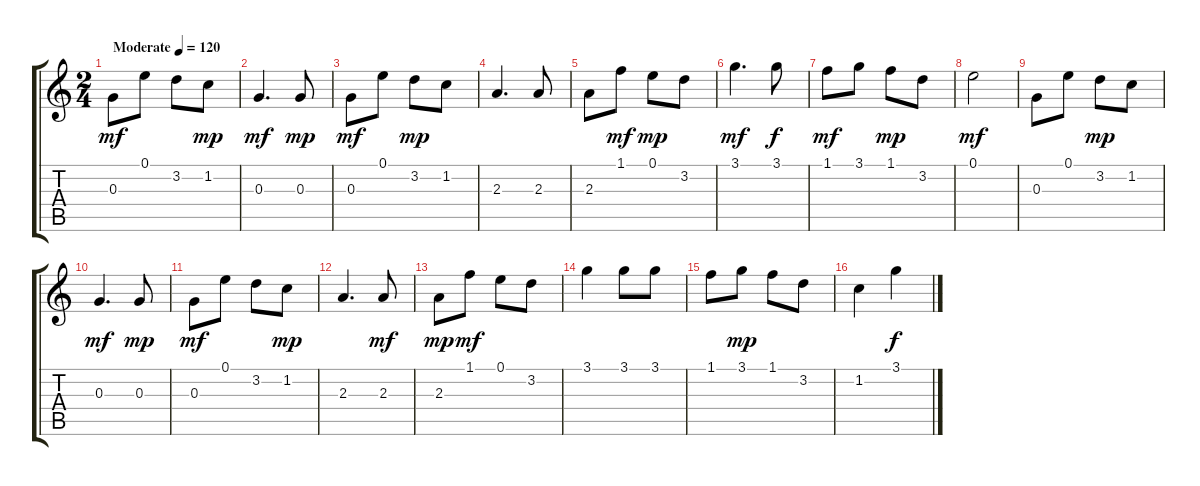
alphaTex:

\track "" {instrument acousticguitarsteel}
\staff {score tabs}
\tuning (E4 B3 G3 D3 A2 E2) {hide}
\ts (2 4)
\tempo (120 "Moderate")
\clef g2
\ks c
0.3.8{dy mf instrument acousticguitarsteel} 0.1.8 3.2.8 1.2.8{dy mp} |
0.3.4{d dy mf} 0.3.8{dy mp} |
0.3.8{dy mf} 0.1.8 3.2.8{dy mp} 1.2.8 |
2.3.4{d} 2.3.8 |
2.3.8 1.1.8{dy mf} 0.1.8{dy mp} 3.2.8 |
3.1.4{d dy mf} 3.1.8{dy f} |
1.1.8{dy mf} 3.1.8 1.1.8{dy mp} 3.2.8 |
0.1.2{dy mf} |
0.3.8 0.1.8 3.2.8{dy mp} 1.2.8 |
0.3.4{d dy mf} 0.3.8{dy mp} |
0.3.8{dy mf} 0.1.8 3.2.8 1.2.8{dy mp} |
2.3.4{d} 2.3.8{dy mf} |
2.3.8{dy mp} 1.1.8{dy mf} 0.1.8 3.2.8 |
3.1.4 3.1.8 3.1.8 |
1.1.8 3.1.8{dy mp} 1.1.8 3.2.8 |
1.2.4 3.1.4{dy f}
